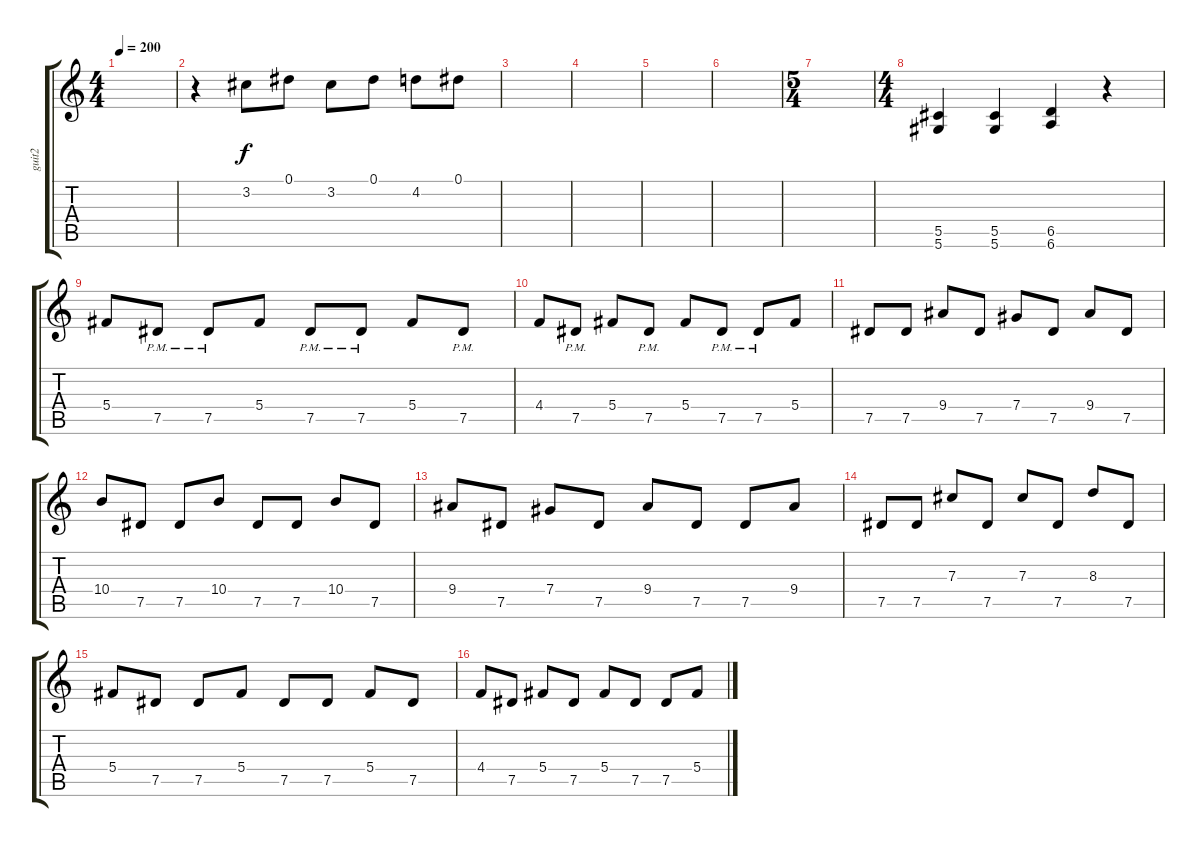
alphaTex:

\track ("guit2" "guit2") {instrument distortionguitar}
\staff {score tabs}
\tuning (Eb4 Bb3 Gb3 Db3 Ab2 Eb2) {hide}
\ts (4 4)
\tempo 200
\clef g2
\ks c
|
r.4 3.2.8 0.1.8 3.2.8 0.1.8 4.2.8 0.1.8 |
|
|
|
|
\ts (5 4)
|
\ts (4 4)
(5.5 5.6).4 (5.5 5.6).4 (6.5 6.6).4 r.4 |
5.4.8 7.5{pm}.8 7.5{pm}.8 5.4.8 7.5{pm}.8 7.5{pm}.8 5.4.8 7.5{pm}.8 |
4.4.8 7.5{pm}.8 5.4.8 7.5{pm}.8 5.4.8 7.5{pm}.8 7.5{pm}.8 5.4.8 |
7.5.8 7.5.8 9.4.8 7.5.8 7.4.8 7.5.8 9.4.8 7.5.8 |
10.4.8 7.5.8 7.5.8 10.4.8 7.5.8 7.5.8 10.4.8 7.5.8 |
9.4.8 7.5.8 7.4.8 7.5.8 9.4.8 7.5.8 7.5.8 9.4.8 |
7.5.8 7.5.8 7.3.8 7.5.8 7.3.8 7.5.8 8.3.8 7.5.8 |
5.4.8 7.5.8 7.5.8 5.4.8 7.5.8 7.5.8 5.4.8 7.5.8 |
4.4.8 7.5.8 5.4.8 7.5.8 5.4.8 7.5.8 7.5.8 5.4.8
